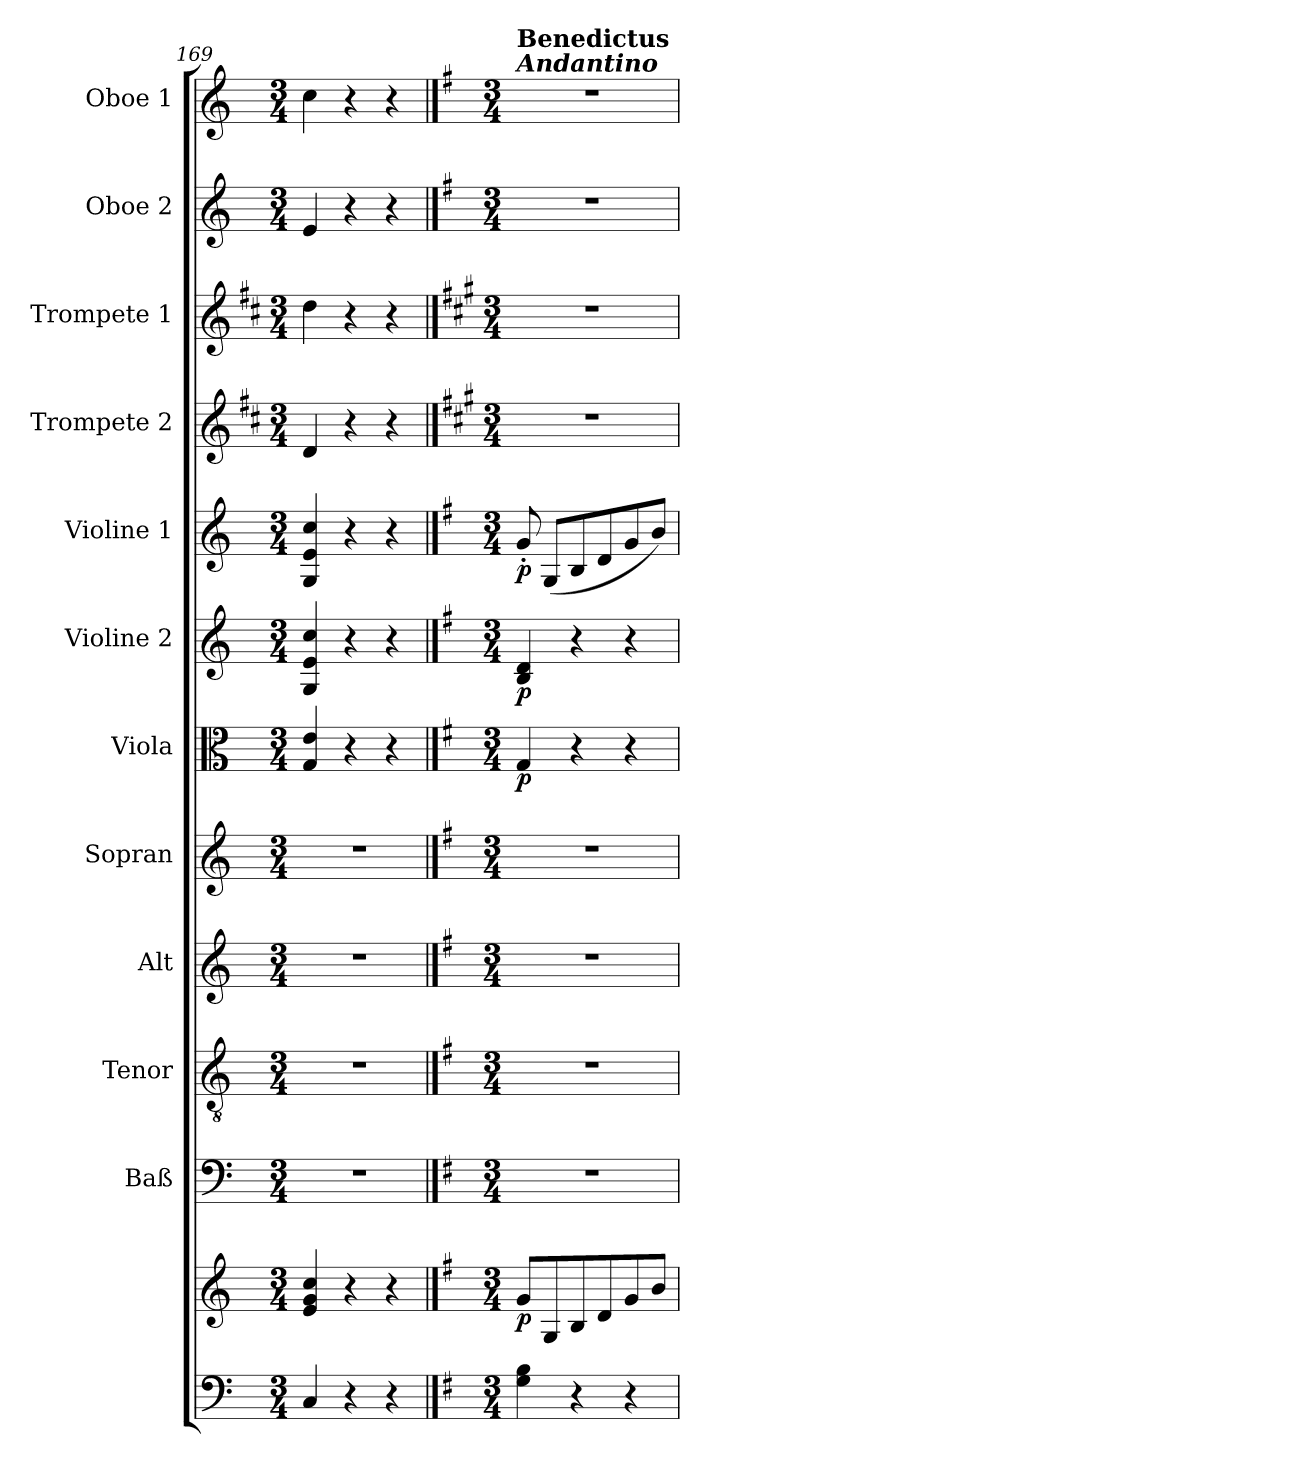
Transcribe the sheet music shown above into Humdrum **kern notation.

**kern	**kern	**dynam	**kern	**kern	**kern	**kern	**kern	**dynam	**kern	**dynam	**kern	**dynam	**kern	**kern	**kern	**kern
*part12	*part12	*part12	*part11	*part10	*part9	*part8	*part7	*part7	*part6	*part6	*part5	*part5	*part4	*part3	*part2	*part1
*staff13	*staff12	*staff12/13	*staff11	*staff10	*staff9	*staff8	*staff7	*staff7	*staff6	*staff6	*staff5	*staff5	*staff4	*staff3	*staff2	*staff1
*	*	*	*I"Baß	*I"Tenor	*I"Alt	*I"Sopran	*I"Viola	*	*I"Violine 2	*	*I"Violine 1	*	*I"Trompete 2	*I"Trompete 1	*I"Oboe 2	*I"Oboe 1
*	*	*	*I'Baß	*I'Ten	*I'Alt	*I'Sop	*I'Vla.	*	*I'Vln. 2	*	*I'Vln. 1	*	*I'Trp. 2	*I'Trp. 1	*I'Ob. 2	*I'Ob. 1
*clefF4	*clefG2	*	*clefF4	*clefGv2	*clefG2	*clefG2	*clefC3	*	*clefG2	*	*clefG2	*	*clefG2	*clefG2	*clefG2	*clefG2
*	*	*	*	*	*	*	*	*	*	*	*	*	*ITrd1c2	*ITrd1c2	*	*
*k[]	*k[]	*	*k[]	*k[]	*k[]	*k[]	*k[]	*	*k[]	*	*k[]	*	*k[]	*k[]	*k[]	*k[]
*C:	*C:	*	*C:	*C:	*C:	*C:	*C:	*	*C:	*	*C:	*	*C:	*C:	*C:	*C:
*M3/4	*M3/4	*	*M3/4	*M3/4	*M3/4	*M3/4	*M3/4	*	*M3/4	*	*M3/4	*	*M3/4	*M3/4	*M3/4	*M3/4
=169	=169	=169	=169	=169	=169	=169	=169	=169	=169	=169	=169	=169	=169	=169	=169	=169
4C/	4e/ 4g/ 4cc/	.	2.r	2.r	2.r	2.r	4G/ 4e/	.	4G/ 4e/ 4cc/	.	4G/ 4e/ 4cc/	.	4c/	4cc\	4e/	4cc\
4r	4r	.	.	.	.	.	4r	.	4r	.	4r	.	4r	4r	4r	4r
4r	4r	.	.	.	.	.	4r	.	4r	.	4r	.	4r	4r	4r	4r
!!LO:PB:g=z
==170	==170	==170	==170	==170	==170	==170	==170	==170	==170	==170	==170	==170	==170	==170	==170	==170
*k[f#]	*k[f#]	*	*k[f#]	*k[f#]	*k[f#]	*k[f#]	*k[f#]	*	*k[f#]	*	*k[f#]	*	*k[f#]	*k[f#]	*k[f#]	*k[f#]
*G:	*G:	*	*G:	*G:	*G:	*G:	*G:	*	*G:	*	*G:	*	*G:	*G:	*G:	*G:
*M3/4	*M3/4	*	*M3/4	*M3/4	*M3/4	*M3/4	*M3/4	*	*M3/4	*	*M3/4	*	*M3/4	*M3/4	*M3/4	*M3/4
!	!	!	!	!	!	!	!	!	!	!	!	!	!	!	!	!LO:TX:a:Bi:t=Andantino
!	!	!	!	!	!	!	!	!	!	!	!	!	!	!	!	!LO:TX:a:B:t=Benedictus
!	!	!LO:DY:b	!	!	!	!	!	!LO:DY:b	!	!LO:DY:b	!	!LO:DY:b	!	!	!	!
4G\ 4B\	8g/L	p	2.r	2.r	2.r	2.r	4G/	p	4B/ 4d/	p	8g'</	p	2.r	2.r	2.r	2.r
.	8G/	.	.	.	.	.	.	.	.	.	(<8G/L	.	.	.	.	.
4r	8B/	.	.	.	.	.	4r	.	4r	.	8B/	.	.	.	.	.
.	8d/	.	.	.	.	.	.	.	.	.	8d/	.	.	.	.	.
4r	8g/	.	.	.	.	.	4r	.	4r	.	8g/	.	.	.	.	.
.	8b/J	.	.	.	.	.	.	.	.	.	8b/J)	.	.	.	.	.
=	=	=	=	=	=	=	=	=	=	=	=	=	=	=	=	=
*-	*-	*-	*-	*-	*-	*-	*-	*-	*-	*-	*-	*-	*-	*-	*-	*-
